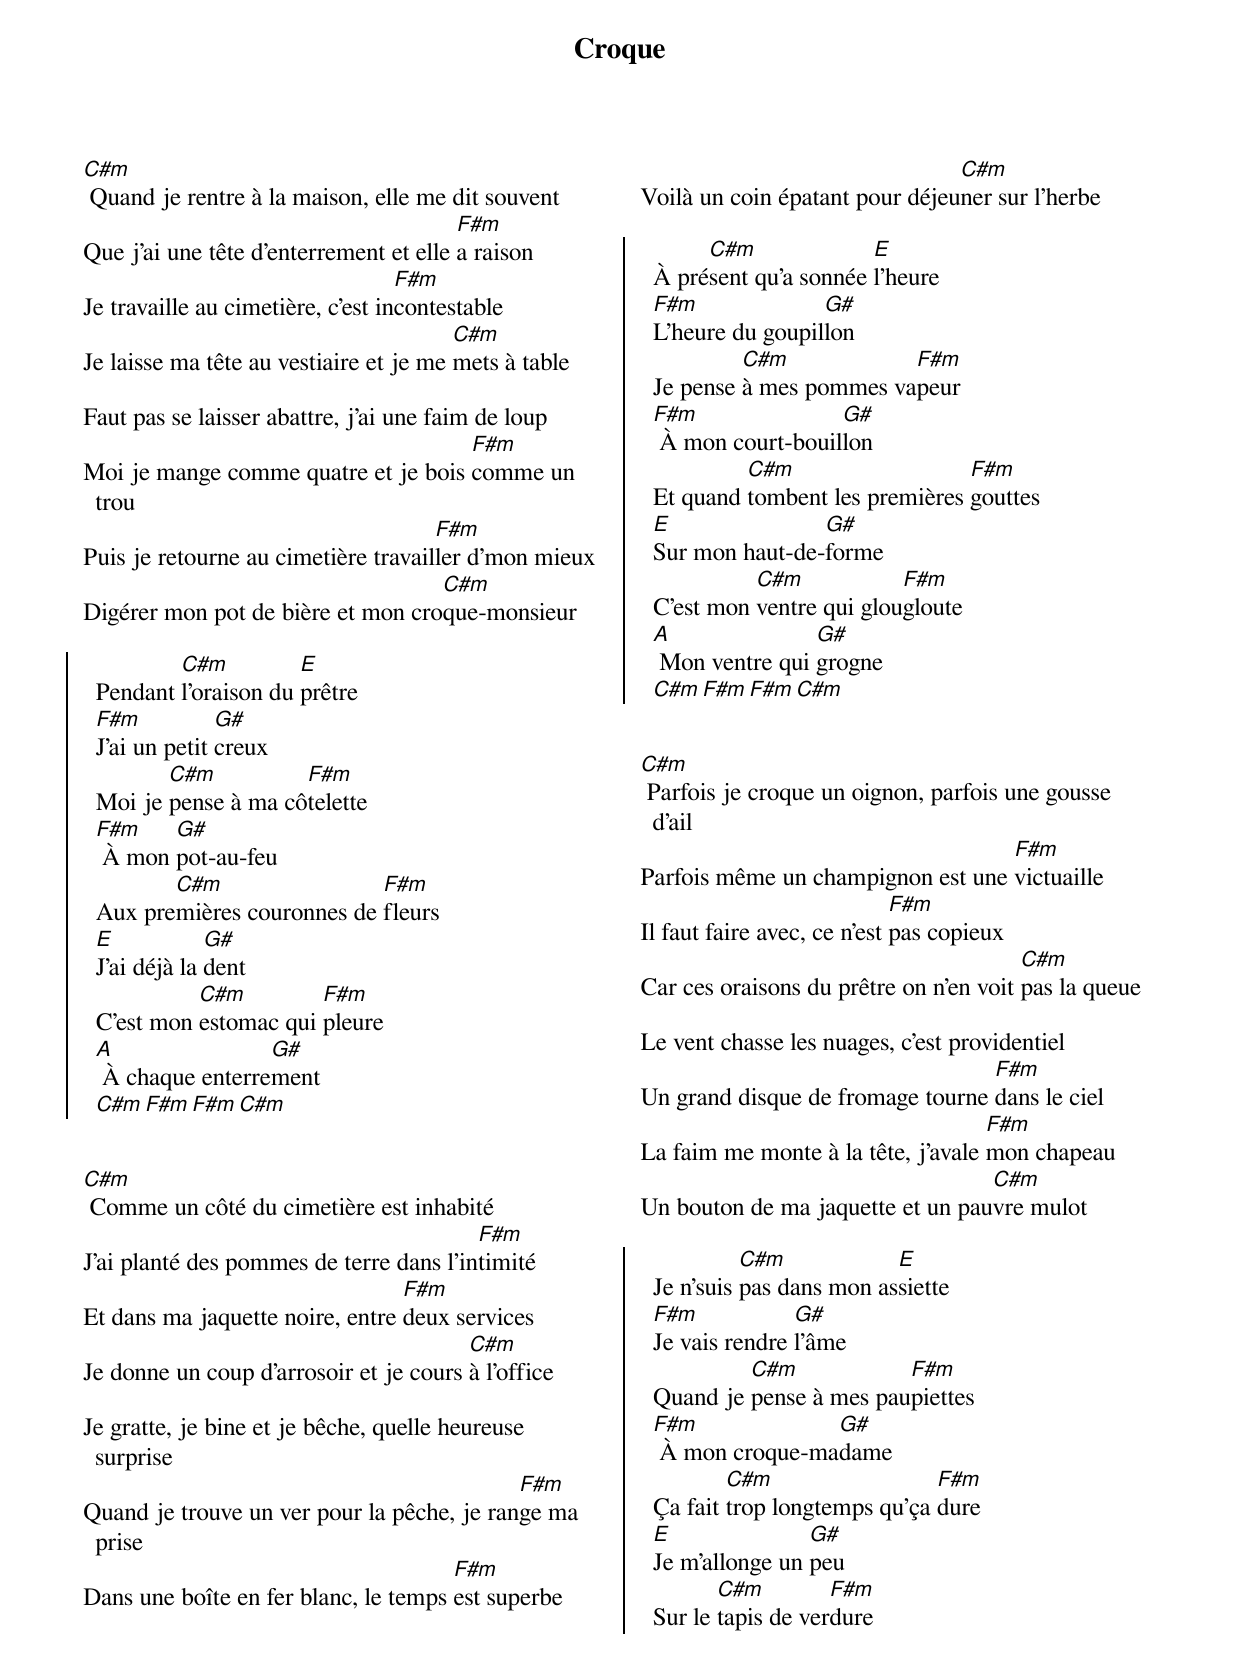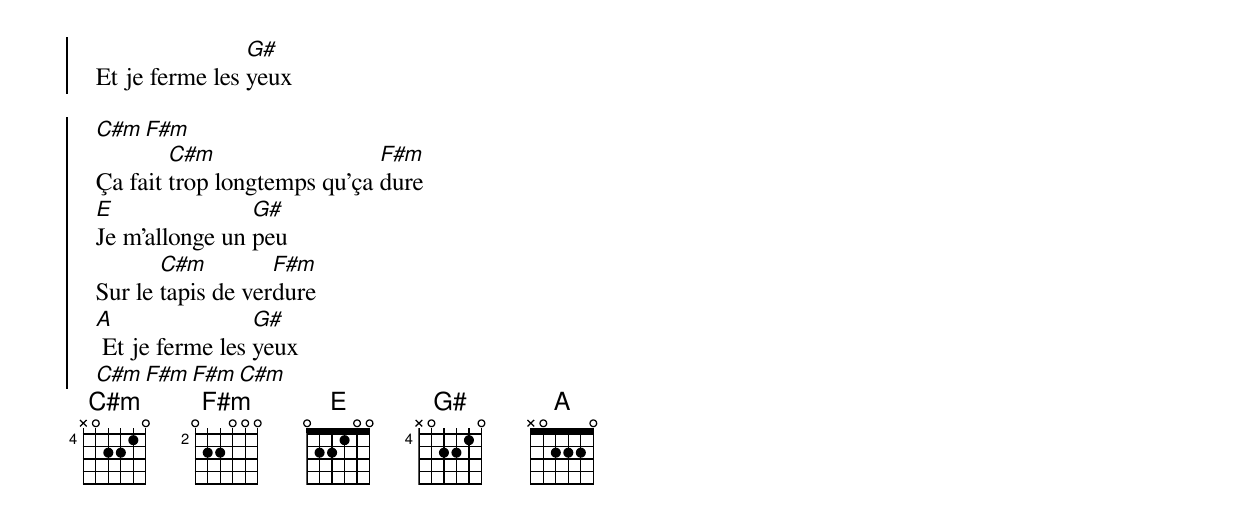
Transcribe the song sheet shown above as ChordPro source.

{title: Croque}
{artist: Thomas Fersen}
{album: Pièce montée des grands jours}
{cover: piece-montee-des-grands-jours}
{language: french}
{columns: 2}
{define: C#m base-fret 4 frets X 0 2 2 1 0}
{define: F#m base-fret 2 frets 0 2 2 0 0 0}
{define: G# base-fret 4 frets X 0 2 2 1 0}
{define: E frets 0 2 2 1 0 0}
{define: A frets X 0 2 2 2 0}
{define: C#m base-fret 1 frets 0 3 3 3}
{define: F#m frets 2 1 2 0}
{define: G# base-fret 3 frets 2 0 1 0}
{define: E base-fret 2 frets 2 2 2 0}
{define: A frets 2 1 0 0}

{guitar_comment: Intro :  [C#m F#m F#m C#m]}


[C#m] Quand je rentre à la maison, elle me dit souvent
Que j'ai une tête d'enterrement et elle [F#m]a raison
Je travaille au cimetière, c'est in[F#m]contestable
Je laisse ma tête au vestiaire et je me [C#m]mets à table

Faut pas se laisser abattre, j'ai une faim de loup
Moi je mange comme quatre et je bois [F#m]comme un trou
Puis je retourne au cimetière travail[F#m]ler d'mon mieux
Digérer mon pot de bière et mon cro[C#m]que-monsieur

{start_of_chorus}
  Pendant [C#m]l'oraison du [E]prêtre
  [F#m]J'ai un petit [G#]creux
  Moi je [C#m]pense à ma cô[F#m]telette
  [F#m] À mon [G#]pot-au-feu
  Aux pre[C#m]mières couronnes de [F#m]fleurs
  [E]J'ai déjà la [G#]dent
  C'est mon [C#m]estomac qui [F#m]pleure
  [A] À chaque enterre[G#]ment
  [C#m F#m F#m C#m]
{end_of_chorus}


[C#m] Comme un côté du cimetière est inhabité
J'ai planté des pommes de terre dans l'in[F#m]timité
Et dans ma jaquette noire, entre [F#m]deux services
Je donne un coup d'arrosoir et je cours [C#m]à l'office

Je gratte, je bine et je bêche, quelle heureuse surprise
Quand je trouve un ver pour la pêche, je ran[F#m]ge ma prise
Dans une boîte en fer blanc, le temps [F#m]est superbe
Voilà un coin épatant pour déjeu[C#m]ner sur l'herbe

{start_of_chorus}
  À pré[C#m]sent qu'a sonnée [E]l'heure
  [F#m]L'heure du goupil[G#]lon
  Je pense [C#m]à mes pommes va[F#m]peur
  [F#m] À mon court-bouil[G#]lon
  Et quand [C#m]tombent les premières [F#m]gouttes
  [E]Sur mon haut-de-[G#]forme
  C'est mon [C#m]ventre qui glou[F#m]gloute
  [A] Mon ventre qui [G#]grogne
  [C#m F#m F#m C#m]
{end_of_chorus}


[C#m] Parfois je croque un oignon, parfois une gousse d'ail
Parfois même un champignon est une [F#m]victuaille
Il faut faire avec, ce n'est [F#m]pas copieux
Car ces oraisons du prêtre on n'en voit [C#m]pas la queue

Le vent chasse les nuages, c'est providentiel
Un grand disque de fromage tourne [F#m]dans le ciel
La faim me monte à la tête, j'avale [F#m]mon chapeau
Un bouton de ma jaquette et un pau[C#m]vre mulot

{start_of_chorus}
  Je n'suis [C#m]pas dans mon as[E]siette
  [F#m]Je vais rendre [G#]l'âme
  Quand je [C#m]pense à mes pau[F#m]piettes
  [F#m] À mon croque-ma[G#]dame
  Ça fait [C#m]trop longtemps qu'ça [F#m]dure
  [E]Je m'allonge un [G#]peu
  Sur le [C#m]tapis de ver[F#m]dure
  Et je ferme les [G#]yeux
{end_of_chorus}

{start_of_chorus}
  [C#m F#m]
  Ça fait [C#m]trop longtemps qu'ça [F#m]dure
  [E]Je m'allonge un [G#]peu
  Sur le [C#m]tapis de ver[F#m]dure
  [A] Et je ferme les [G#]yeux
  [C#m F#m F#m C#m]
{end_of_chorus}
